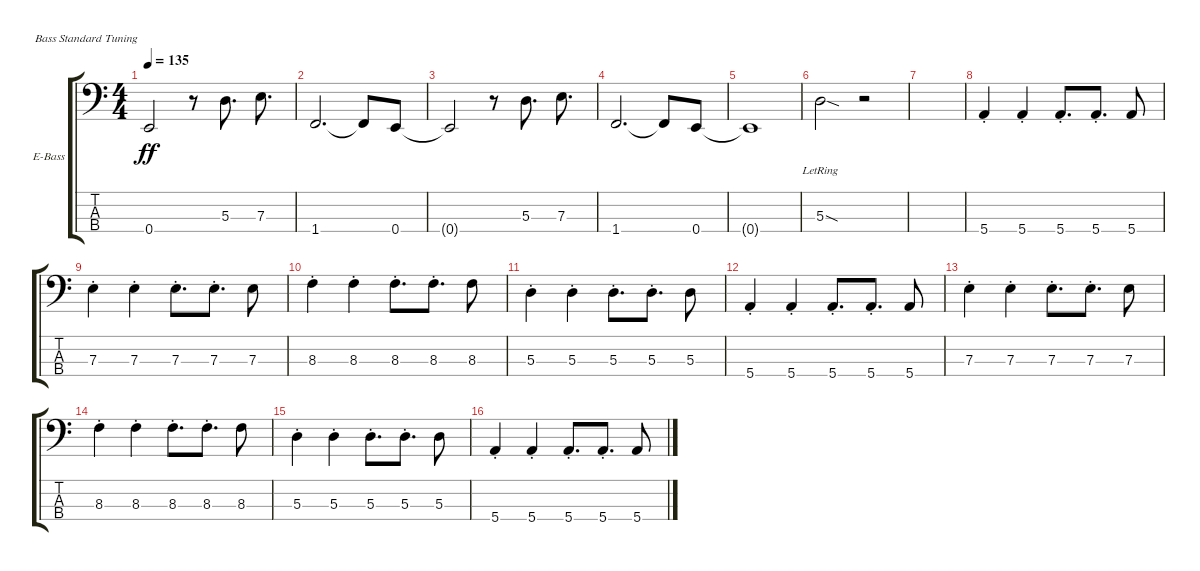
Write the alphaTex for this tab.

\defaultSystemsLayout 4
\bracketExtendMode groupsimilarinstruments
\firstSystemTrackNameOrientation horizontal
\otherSystemsTrackNameOrientation horizontal
\track ("O`Malley" "E-Bass") {instrument electricbassfinger}
\staff {score tabs}
\tuning (G2 D2 A1 E1)
\ts (4 4)
\tempo 135
\clef f4
\ks c
0.4{t}.2{dy ff} r.8 5.3.8{d} 7.3.8{d} |
1.4.2{d} 1.4{t}.8 0.4.8 |
0.4{t}.2 r.8 5.3.8{d} 7.3.8{d} |
1.4.2{d} 1.4{t}.8 0.4.8 |
0.4{t}.1 |
5.3{sod lr}.2 r.2 |
|
5.4{st}.4 5.4{st}.4 5.4{st}.8{d} 5.4{st}.8{d} 5.4.8 |
7.3{st}.4 7.3{st}.4 7.3{st}.8{d} 7.3{st}.8{d} 7.3.8 |
8.3{st}.4 8.3{st}.4 8.3{st}.8{d} 8.3{st}.8{d} 8.3.8 |
5.3{st}.4 5.3{st}.4 5.3{st}.8{d} 5.3{st}.8{d} 5.3.8 |
5.4{st}.4 5.4{st}.4 5.4{st}.8{d} 5.4{st}.8{d} 5.4.8 |
7.3{st}.4 7.3{st}.4 7.3{st}.8{d} 7.3{st}.8{d} 7.3.8 |
8.3{st}.4 8.3{st}.4 8.3{st}.8{d} 8.3{st}.8{d} 8.3.8 |
5.3{st}.4 5.3{st}.4 5.3{st}.8{d} 5.3{st}.8{d} 5.3.8 |
5.4{st}.4 5.4{st}.4 5.4{st}.8{d} 5.4{st}.8{d} 5.4.8
